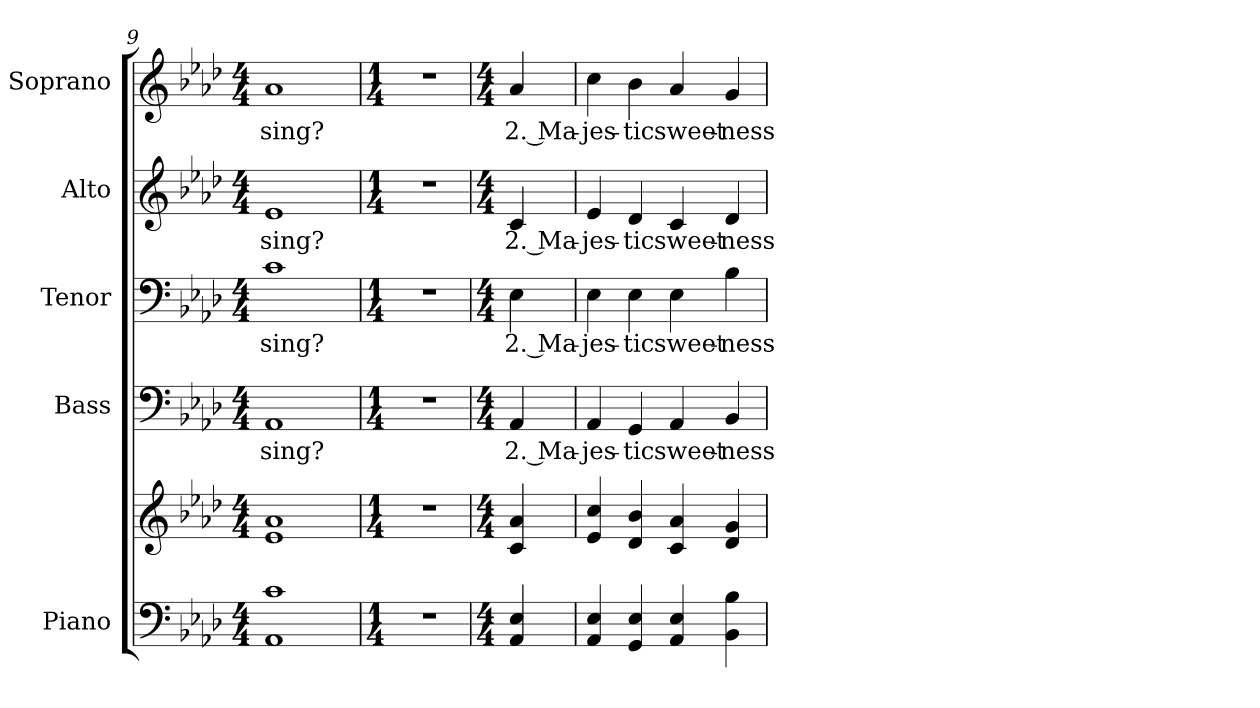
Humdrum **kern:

**kern	**kern	**kern	**text	**kern	**text	**kern	**text	**kern	**text
*part5	*part5	*part4	*part4	*part3	*part3	*part2	*part2	*part1	*part1
*staff6	*staff5	*staff4	*staff4	*staff3	*staff3	*staff2	*staff2	*staff1	*staff1
*I"Piano	*	*I"Bass	*	*I"Tenor	*	*I"Alto	*	*I"Soprano	*
*I'Pno.	*	*I'B.	*	*I'T.	*	*I'A.	*	*I'S.	*
!!LO:PB:g=z
*clefF4	*clefG2	*clefF4	*	*clefF4	*	*clefG2	*	*clefG2	*
*k[b-e-a-d-]	*k[b-e-a-d-]	*k[b-e-a-d-]	*	*k[b-e-a-d-]	*	*k[b-e-a-d-]	*	*k[b-e-a-d-]	*
*A-:	*A-:	*A-:	*	*A-:	*	*A-:	*	*A-:	*
*M4/4	*M4/4	*M4/4	*	*M4/4	*	*M4/4	*	*M4/4	*
=9	=9	=9	=9	=9	=9	=9	=9	=9	=9
!	!	!	!LO:LY:b:color=#000000	!	!	!	!	!	!
!	!	!	!	!	!LO:LY:b:color=#000000	!	!	!	!
!	!	!	!	!	!	!	!LO:LY:b:color=#000000	!	!
!	!	!	!	!	!	!	!	!	!LO:LY:b:color=#000000
1AA-i 1ci	1e-i 1a-i	1AA-i	sing?	1ci	sing?	1e-i	sing?	1a-i	sing?
=10	=10	=10	=10	=10	=10	=10	=10	=10	=10
*M1/4	*M1/4	*M1/4	*	*M1/4	*	*M1/4	*	*M1/4	*
!LO:N:vis=1	!LO:N:vis=1	!LO:N:vis=1	!	!LO:N:vis=1	!	!LO:N:vis=1	!	!LO:N:vis=1	!
4r	4r	4r	.	4r	.	4r	.	4r	.
!!LO:PB:g=z
=11	=11	=11	=11	=11	=11	=11	=11	=11	=11
*M4/4	*M4/4	*M4/4	*	*M4/4	*	*M4/4	*	*M4/4	*
!	!	!	!LO:LY:b:color=#000000	!	!	!	!	!	!
!	!	!	!	!	!LO:LY:b:color=#000000	!	!	!	!
!	!	!	!	!	!	!	!LO:LY:b:color=#000000	!	!
!	!	!	!	!	!	!	!	!	!LO:LY:b:color=#000000
4AA-i/ 4E-i	4ci/ 4a-i	4AA-i/	2. Ma-	4E-i\	2. Ma-	4ci/	2. Ma-	4a-i/	2. Ma-
=12	=12	=12	=12	=12	=12	=12	=12	=12	=12
!	!	!	!LO:LY:b:color=#000000	!	!	!	!	!	!
!	!	!	!	!	!LO:LY:b:color=#000000	!	!	!	!
!	!	!	!	!	!	!	!LO:LY:b:color=#000000	!	!
!	!	!	!	!	!	!	!	!	!LO:LY:b:color=#000000
4AA-i/ 4E-i	4e-i/ 4cci	4AA-i/	-jes-	4E-i\	-jes-	4e-i/	-jes-	4cci\	-jes-
!	!	!	!LO:LY:b:color=#000000	!	!	!	!	!	!
!	!	!	!	!	!LO:LY:b:color=#000000	!	!	!	!
!	!	!	!	!	!	!	!LO:LY:b:color=#000000	!	!
!	!	!	!	!	!	!	!	!	!LO:LY:b:color=#000000
4GGi/ 4E-i	4d-i/ 4b-i	4GGi/	-tic	4E-i\	-tic	4d-i/	-tic	4b-i\	-tic
!	!	!	!LO:LY:b:color=#000000	!	!	!	!	!	!
!	!	!	!	!	!LO:LY:b:color=#000000	!	!	!	!
!	!	!	!	!	!	!	!LO:LY:b:color=#000000	!	!
!	!	!	!	!	!	!	!	!	!LO:LY:b:color=#000000
4AA-i/ 4E-i	4ci/ 4a-i	4AA-i/	sweet-	4E-i\	sweet-	4ci/	sweet-	4a-i/	sweet-
!	!	!	!LO:LY:b:color=#000000	!	!	!	!	!	!
!	!	!	!	!	!LO:LY:b:color=#000000	!	!	!	!
!	!	!	!	!	!	!	!LO:LY:b:color=#000000	!	!
!	!	!	!	!	!	!	!	!	!LO:LY:b:color=#000000
4BB-i\ 4B-i	4d-i/ 4gi	4BB-i/	-ness	4B-i\	-ness	4d-i/	-ness	4gi/	-ness
=	=	=	=	=	=	=	=	=	=
*-	*-	*-	*-	*-	*-	*-	*-	*-	*-
